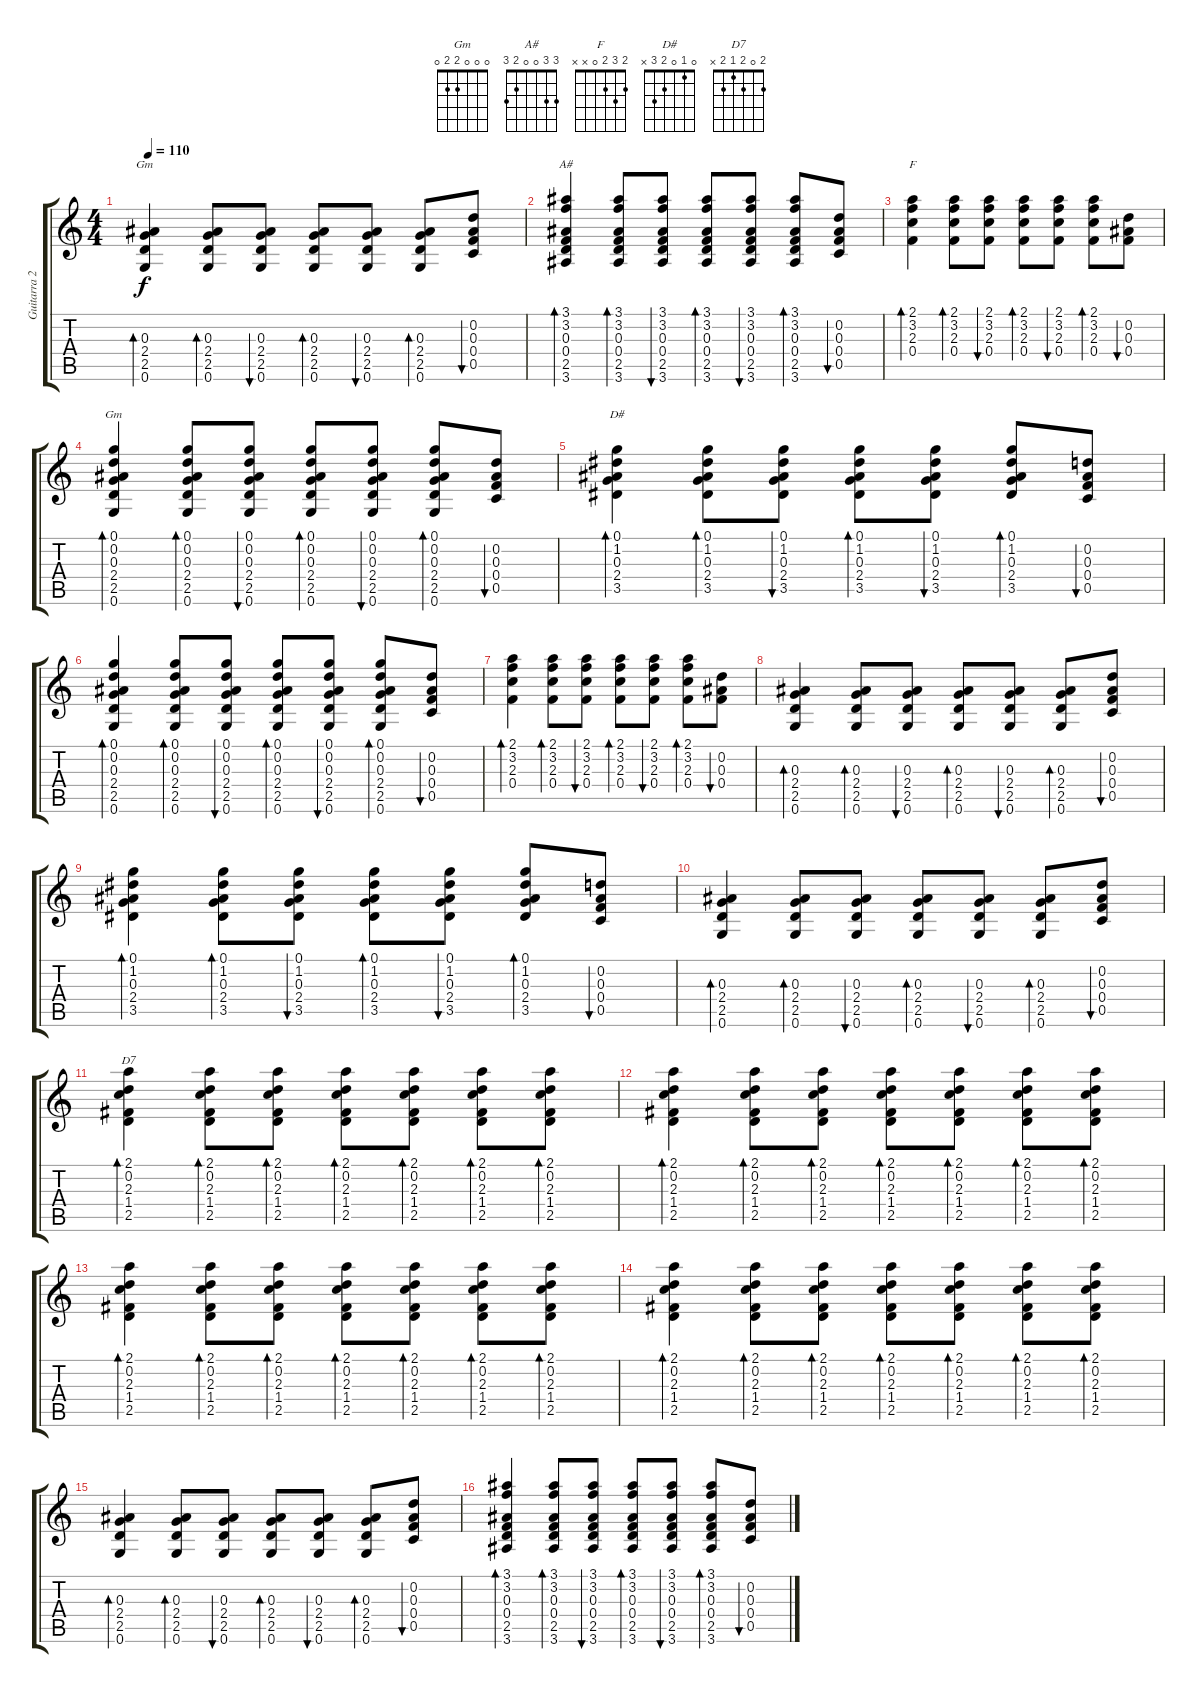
\track ("Guitarra 2" "Guitarra 2") {instrument acousticguitarnylon}
\staff {score tabs}
\tuning (G4 D4 Bb3 F3 C3 G2) {hide}
\chord ("Gm" x x 0 2 2 0)
\chord ("A#" 3 3 0 0 2 3)
\chord ("F" 2 3 2 0 x x)
\chord ("Gm" 0 0 0 2 2 0)
\chord ("D#" 0 1 0 2 3 x)
\chord ("D7" 2 0 2 1 2 x)
\ts (4 4)
\tempo 110
\clef g2
\ks c
(0.3 2.4 2.5 0.6).4{bd 30 ch "Gm" dy f} (0.3 2.4 2.5 0.6).8{bd 30} (0.3 2.4 2.5 0.6).8{bu 30} (0.3 2.4 2.5 0.6).8{bd 30} (0.3 2.4 2.5 0.6).8{bu 30} (0.3 2.4 2.5 0.6).8{bd 30} (0.2 0.3 0.4 0.5).8{bu 30} |
(3.1 3.2 0.3 0.4 2.5 3.6).4{bd 30 ch "A#"} (3.1 3.2 0.3 0.4 2.5 3.6).8{bd 30} (3.1 3.2 0.3 0.4 2.5 3.6).8{bu 30} (3.1 3.2 0.3 0.4 2.5 3.6).8{bd 30} (3.1 3.2 0.3 0.4 2.5 3.6).8{bu 30} (3.1 3.2 0.3 0.4 2.5 3.6).8{bd 30} (0.2 0.3 0.4 0.5).8{bu 30} |
(2.1 3.2 2.3 0.4).4{bd 30 ch "F"} (2.1 3.2 2.3 0.4).8{bd 30} (2.1 3.2 2.3 0.4).8{bu 30} (2.1 3.2 2.3 0.4).8{bd 30} (2.1 3.2 2.3 0.4).8{bu 30} (2.1 3.2 2.3 0.4).8{bd 30} (0.2 0.3 0.4).8{bu 30} |
(0.1 0.2 0.3 2.4 2.5 0.6).4{bd 30 ch "Gm"} (0.1 0.2 0.3 2.4 2.5 0.6).8{bd 30} (0.1 0.2 0.3 2.4 2.5 0.6).8{bu 30} (0.1 0.2 0.3 2.4 2.5 0.6).8{bd 30} (0.1 0.2 0.3 2.4 2.5 0.6).8{bu 30} (0.1 0.2 0.3 2.4 2.5 0.6).8{bd 30} (0.2 0.3 0.4 0.5).8{bu 30} |
(0.1 1.2 0.3 2.4 3.5).4{bd 30 ch "D#"} (0.1 1.2 0.3 2.4 3.5).8{bd 30} (0.1 1.2 0.3 2.4 3.5).8{bu 30} (0.1 1.2 0.3 2.4 3.5).8{bd 30} (0.1 1.2 0.3 2.4 3.5).8{bu 30} (0.1 1.2 0.3 2.4 3.5).8{bd 30} (0.2 0.3 0.4 0.5).8{bu 30} |
(0.1 0.2 0.3 2.4 2.5 0.6).4{bd 30} (0.1 0.2 0.3 2.4 2.5 0.6).8{bd 30} (0.1 0.2 0.3 2.4 2.5 0.6).8{bu 30} (0.1 0.2 0.3 2.4 2.5 0.6).8{bd 30} (0.1 0.2 0.3 2.4 2.5 0.6).8{bu 30} (0.1 0.2 0.3 2.4 2.5 0.6).8{bd 30} (0.2 0.3 0.4 0.5).8{bu 30} |
(2.1 3.2 2.3 0.4).4{bd 30} (2.1 3.2 2.3 0.4).8{bd 30} (2.1 3.2 2.3 0.4).8{bu 30} (2.1 3.2 2.3 0.4).8{bd 30} (2.1 3.2 2.3 0.4).8{bu 30} (2.1 3.2 2.3 0.4).8{bd 30} (0.2 0.3 0.4).8{bu 30} |
(0.3 2.4 2.5 0.6).4{bd 30} (0.3 2.4 2.5 0.6).8{bd 30} (0.3 2.4 2.5 0.6).8{bu 30} (0.3 2.4 2.5 0.6).8{bd 30} (0.3 2.4 2.5 0.6).8{bu 30} (0.3 2.4 2.5 0.6).8{bd 30} (0.2 0.3 0.4 0.5).8{bu 30} |
(0.1 1.2 0.3 2.4 3.5).4{bd 30} (0.1 1.2 0.3 2.4 3.5).8{bd 30} (0.1 1.2 0.3 2.4 3.5).8{bu 30} (0.1 1.2 0.3 2.4 3.5).8{bd 30} (0.1 1.2 0.3 2.4 3.5).8{bu 30} (0.1 1.2 0.3 2.4 3.5).8{bd 30} (0.2 0.3 0.4 0.5).8{bu 30} |
(0.3 2.4 2.5 0.6).4{bd 30} (0.3 2.4 2.5 0.6).8{bd 30} (0.3 2.4 2.5 0.6).8{bu 30} (0.3 2.4 2.5 0.6).8{bd 30} (0.3 2.4 2.5 0.6).8{bu 30} (0.3 2.4 2.5 0.6).8{bd 30} (0.2 0.3 0.4 0.5).8{bu 30} |
(2.1 0.2 2.3 1.4 2.5).4{bd 30 ch "D7"} (2.1 0.2 2.3 1.4 2.5).8{bd 30} (2.1 0.2 2.3 1.4 2.5).8{bd 30} (2.1 0.2 2.3 1.4 2.5).8{bd 30} (2.1 0.2 2.3 1.4 2.5).8{bd 30} (2.1 0.2 2.3 1.4 2.5).8{bd 30} (2.1 0.2 2.3 1.4 2.5).8{bd 30} |
(2.1 0.2 2.3 1.4 2.5).4{bd 30} (2.1 0.2 2.3 1.4 2.5).8{bd 30} (2.1 0.2 2.3 1.4 2.5).8{bd 30} (2.1 0.2 2.3 1.4 2.5).8{bd 30} (2.1 0.2 2.3 1.4 2.5).8{bd 30} (2.1 0.2 2.3 1.4 2.5).8{bd 30} (2.1 0.2 2.3 1.4 2.5).8{bd 30} |
(2.1 0.2 2.3 1.4 2.5).4{bd 30} (2.1 0.2 2.3 1.4 2.5).8{bd 30} (2.1 0.2 2.3 1.4 2.5).8{bd 30} (2.1 0.2 2.3 1.4 2.5).8{bd 30} (2.1 0.2 2.3 1.4 2.5).8{bd 30} (2.1 0.2 2.3 1.4 2.5).8{bd 30} (2.1 0.2 2.3 1.4 2.5).8{bd 30} |
(2.1 0.2 2.3 1.4 2.5).4{bd 30} (2.1 0.2 2.3 1.4 2.5).8{bd 30} (2.1 0.2 2.3 1.4 2.5).8{bd 30} (2.1 0.2 2.3 1.4 2.5).8{bd 30} (2.1 0.2 2.3 1.4 2.5).8{bd 30} (2.1 0.2 2.3 1.4 2.5).8{bd 30} (2.1 0.2 2.3 1.4 2.5).8{bd 30} |
(0.3 2.4 2.5 0.6).4{bd 30} (0.3 2.4 2.5 0.6).8{bd 30} (0.3 2.4 2.5 0.6).8{bu 30} (0.3 2.4 2.5 0.6).8{bd 30} (0.3 2.4 2.5 0.6).8{bu 30} (0.3 2.4 2.5 0.6).8{bd 30} (0.2 0.3 0.4 0.5).8{bu 30} |
(3.1 3.2 0.3 0.4 2.5 3.6).4{bd 30} (3.1 3.2 0.3 0.4 2.5 3.6).8{bd 30} (3.1 3.2 0.3 0.4 2.5 3.6).8{bu 30} (3.1 3.2 0.3 0.4 2.5 3.6).8{bd 30} (3.1 3.2 0.3 0.4 2.5 3.6).8{bu 30} (3.1 3.2 0.3 0.4 2.5 3.6).8{bd 30} (0.2 0.3 0.4 0.5).8{bu 30}
